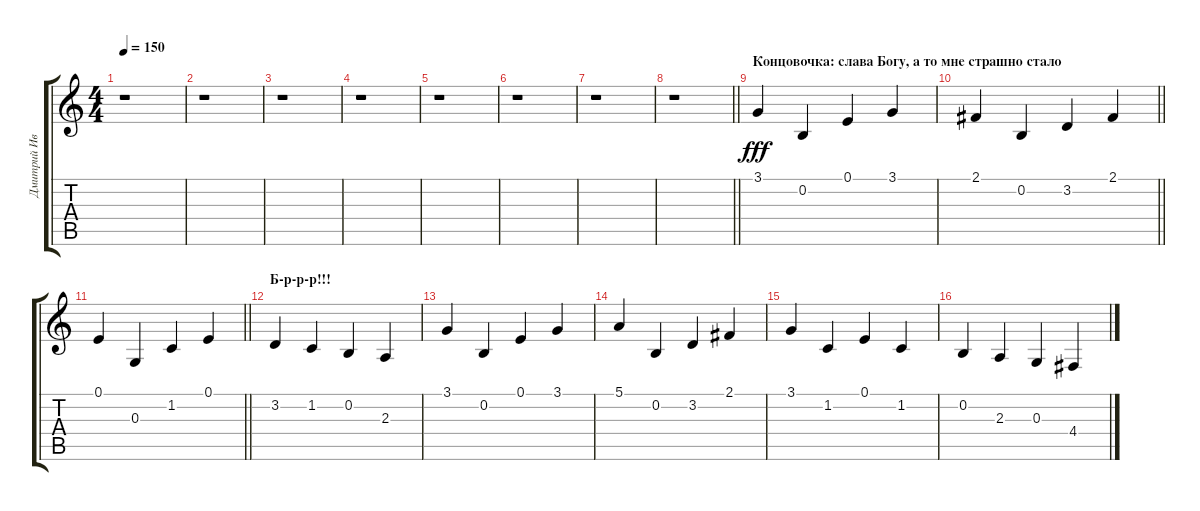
\track ("Дмитрий Иванов" "Дмитрий Ив") {instrument brightacousticpiano}
\staff {score tabs}
\tuning (E4 B3 G3 D3 A2 E2) {hide}
\ts (4 4)
\tempo 150
\clef g2
\ks c
r.1{dy fff} |
r.1 |
r.1 |
r.1 |
r.1 |
r.1 |
r.1 |
\barLineRight lightlight
r.1 |
\section ("" "Концовочка: слава Богу, а то мне страшно стало")
3.1.4 0.2.4 0.1.4 3.1.4 |
\barLineRight lightlight
2.1.4 0.2.4 3.2.4 2.1.4 |
\section ("" "")
\barLineRight lightlight
0.1.4 0.3.4 1.2.4 0.1.4 |
\section ("" "Б-р-р-р!!!")
3.2.4 1.2.4 0.2.4 2.3.4 |
3.1.4 0.2.4 0.1.4 3.1.4 |
5.1.4 0.2.4 3.2.4 2.1.4 |
3.1.4 1.2.4 0.1.4 1.2.4 |
0.2.4 2.3.4 0.3.4 4.4.4
